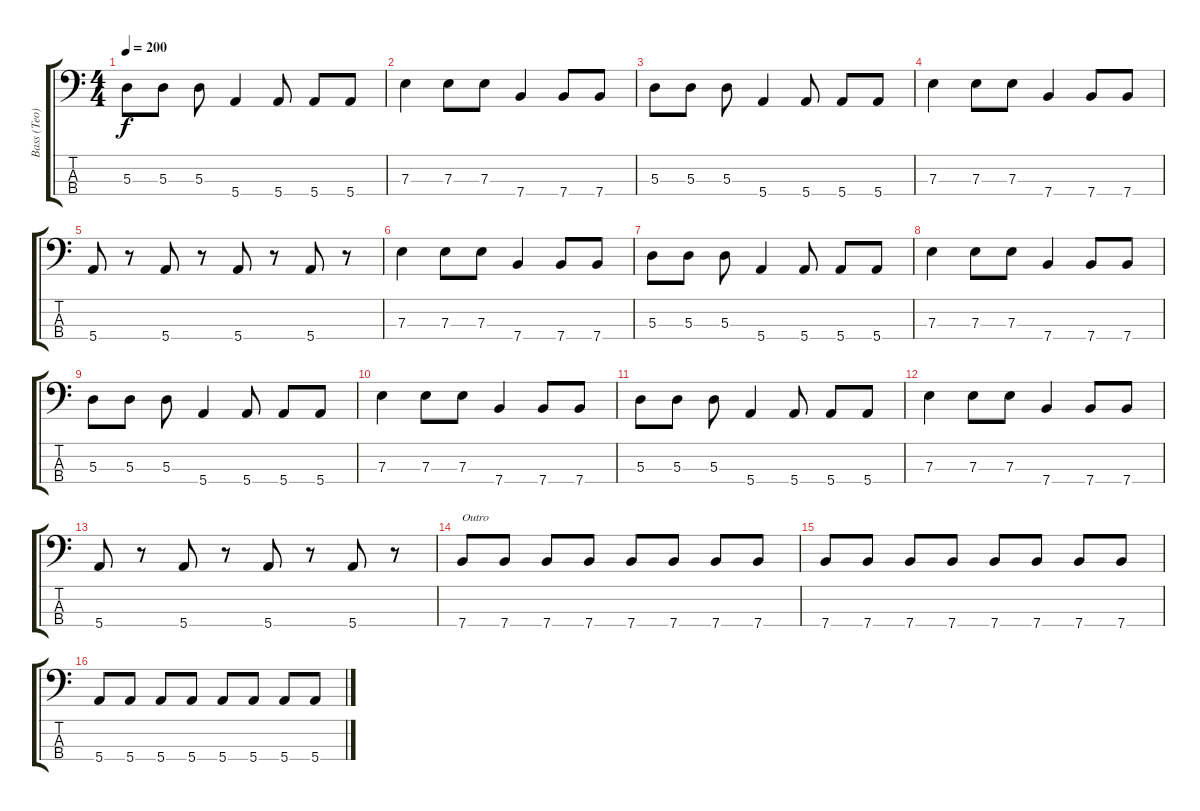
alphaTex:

\track ("Bass (Teo)" "Bass (Teo)") {instrument electricbasspick}
\staff {score tabs}
\tuning (G2 D2 A1 E1) {hide}
\ts (4 4)
\tempo 200
\clef f4
\ks c
5.3.8{dy f} 5.3.8 5.3.8 5.4.4 5.4.8 5.4.8 5.4.8 |
7.3.4 7.3.8 7.3.8 7.4.4 7.4.8 7.4.8 |
5.3.8 5.3.8 5.3.8 5.4.4 5.4.8 5.4.8 5.4.8 |
7.3.4 7.3.8 7.3.8 7.4.4 7.4.8 7.4.8 |
5.4.8 r.8 5.4.8 r.8 5.4.8 r.8 5.4.8 r.8 |
7.3.4 7.3.8 7.3.8 7.4.4 7.4.8 7.4.8 |
5.3.8 5.3.8 5.3.8 5.4.4 5.4.8 5.4.8 5.4.8 |
7.3.4 7.3.8 7.3.8 7.4.4 7.4.8 7.4.8 |
5.3.8 5.3.8 5.3.8 5.4.4 5.4.8 5.4.8 5.4.8 |
7.3.4 7.3.8 7.3.8 7.4.4 7.4.8 7.4.8 |
5.3.8 5.3.8 5.3.8 5.4.4 5.4.8 5.4.8 5.4.8 |
7.3.4 7.3.8 7.3.8 7.4.4 7.4.8 7.4.8 |
5.4.8 r.8 5.4.8 r.8 5.4.8 r.8 5.4.8 r.8 |
7.4.8{txt "Outro"} 7.4.8 7.4.8 7.4.8 7.4.8 7.4.8 7.4.8 7.4.8 |
7.4.8 7.4.8 7.4.8 7.4.8 7.4.8 7.4.8 7.4.8 7.4.8 |
5.4.8 5.4.8 5.4.8 5.4.8 5.4.8 5.4.8 5.4.8 5.4.8
